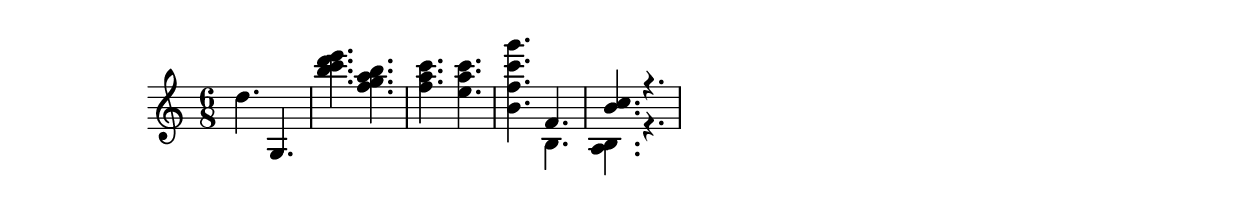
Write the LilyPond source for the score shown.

\version "2.7.39" \header{


    texidoc=" Noteheads can have dots, and rests too.  
    Augmentation dots should never be printed on a staff line,
but rather be shifted vertically. They should go up, but in case of
multiple parts, the down stems have down shifted dots.  In case of
chords, all dots should be in a column.  The dots follow the shift
of rests when avoiding collisions.

The priorities to print the dots are (ranked in importance):

@itemize @bullet
@item keeping dots off staff lines,
@item keeping dots close to their  note heads,
@item moving dots in the direction specified by the voice,
@item moving dots up.
@end itemize

"
}



\context Voice \relative c'' {
  \time 6/8
  d4. g,,
  \stemDown
  <b'' c d e>4.  <f g a b>
  <f a c> <e a c> <b f' c' g'>
  
  
  <<
    { f  <b c> r4.  }\\
    { b, <a b> r4. }
  >>
  
  
}

